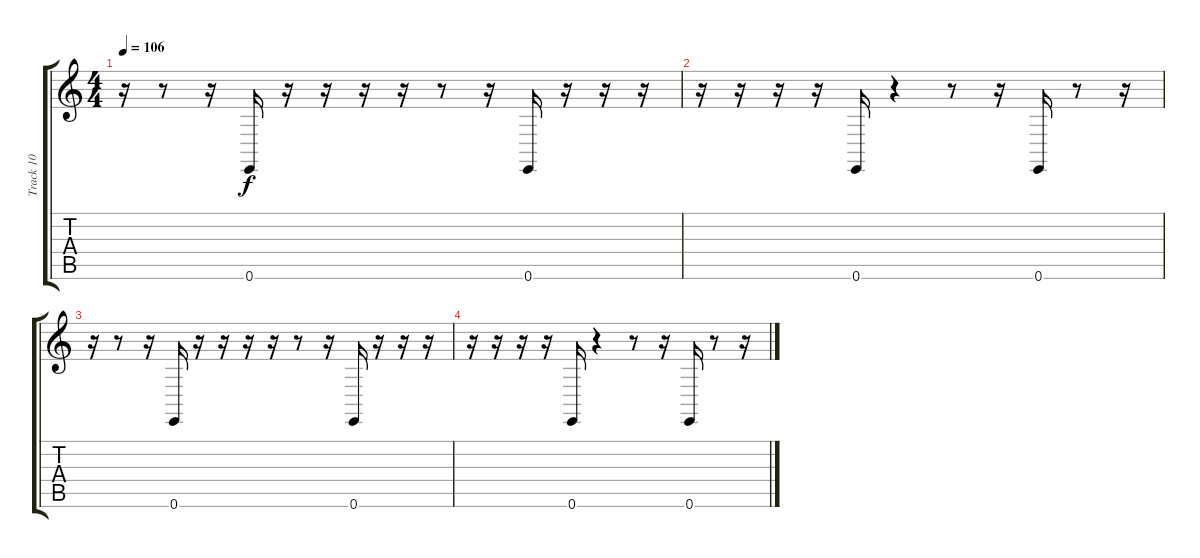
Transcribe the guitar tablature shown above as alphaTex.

\track ("Track 10" "Track 10") {instrument englishhorn}
\staff {score tabs}
\tuning (E4 B3 G3 D3 A2 E2) {hide}
\ts (4 4)
\tempo 106
\clef g2
\ks c
r.16{dy f} r.8 r.16 0.6.16 r.16 r.16 r.16 r.16 r.8 r.16 0.6.16 r.16 r.16 r.16 |
r.16 r.16 r.16 r.16 0.6.16 r.4 r.8 r.16 0.6.16 r.8 r.16 |
r.16 r.8 r.16 0.6.16 r.16 r.16 r.16 r.16 r.8 r.16 0.6.16 r.16 r.16 r.16 |
r.16 r.16 r.16 r.16 0.6.16 r.4 r.8 r.16 0.6.16 r.8 r.16
